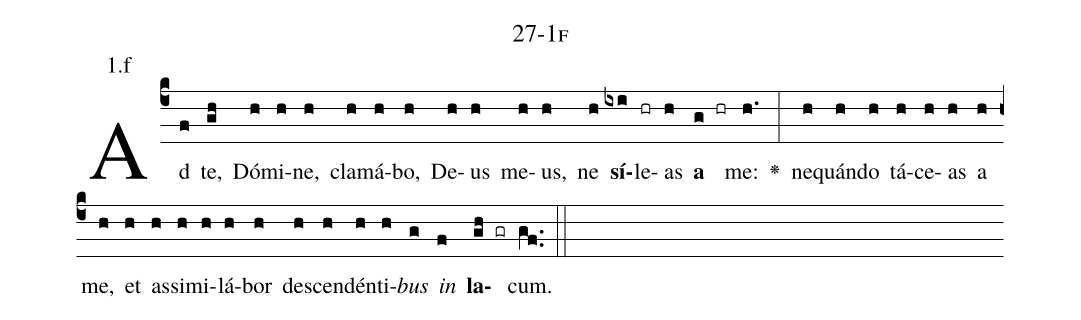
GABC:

name: 27-1f;
annotation: 1.f;
%%
(c4)Ad(f) te,(gh) Dó(h)mi(h)ne,(h) cla(h)má(h)bo,(h) De(h)us(h) me(h)us,(h) ne(h) <b>sí</b>(ixi)le(hr)as(h) <b>a</b>(g hr) me:(h.) <v>\greheightstar</v>(:) ne(h)quán(h)do(h) tá(h)ce(h)as(h) a(h) me,(h) et(h) as(h)si(h)mi(h)lá(h)bor(h) de(h)scen(h)dén(h)ti(h)<i>bus</i>(g) <i>in</i>(f) <b>la</b>(gh gr)cum.(gf..) (::)


%E(h) u(h) o(g) u(f) a(gh) e.(gf..) (::)
